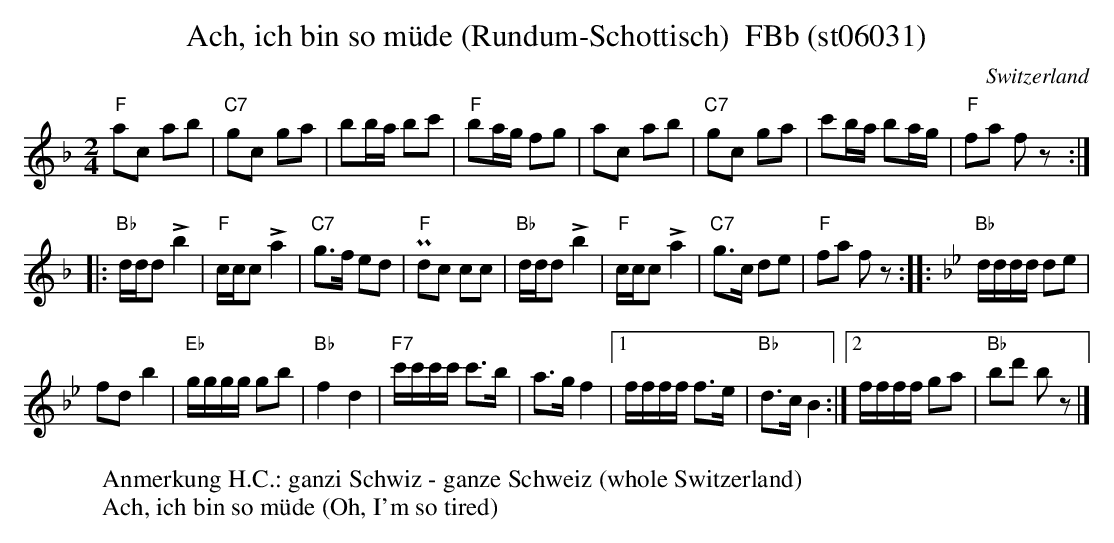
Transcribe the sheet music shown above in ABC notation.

X:1
T: Ach, ich bin so müde (Rundum-Schottisch)  FBb (st06031)
O:Switzerland
M:2/4
L:1/8
K:F major
"F"ac ab | "C7"gc ga | bb/a/ bc' | "F"ba/g/ fg | ac ab | "C7"gc ga | c'b/a/ ba/g/ | "F"fa fz ::
"Bb"d/d/d !>!b2 | "F"c/c/c !>!a2 | "C7"g>f ed | P"F"dc cc | "Bb"d/d/d !>!b2 | "F"c/c/c !>!a2 | "C7"g>c de | "F"fa fz :: [K:Bb]"Bb"d/d/d/d/ de |
fdb2 | "Eb"g/g/g/g/ gb | "Bb"f2d2 | "F7"c'/c'/c'/c'/ c'>b | a>gf2 |1 f/f/f/f/ f>e | "Bb"d>cB2 :|2 f/f/f/f/ ga | "Bb"bd' bz |]
W: Anmerkung H.C.: ganzi Schwiz - ganze Schweiz (whole Switzerland)
W: Ach, ich bin so müde (Oh, I'm so tired)
